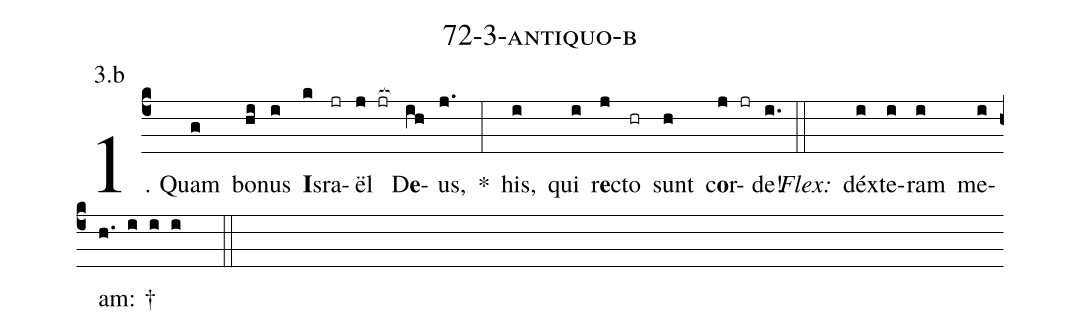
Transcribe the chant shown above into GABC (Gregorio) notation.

name: 72-3-antiquo-b;
annotation: 3.b;
%%
(c4)1. Quam(g) bo(hi)nus(i) <b>I</b>s(k)ra(jr)ël(j jr[ocb:1{]) D<b>e</b>(ih[ocb:0}])us,(j.) *(:) his,(i) qui(i) r<b>e</b>c(j)to(hr) sunt(h) c<b>o</b>r(j jr)de!(i.) (::)
<i>Flex:</i>()  déx(i)te(i)ram(i) me(i)am: †(h. i i i  ::)
